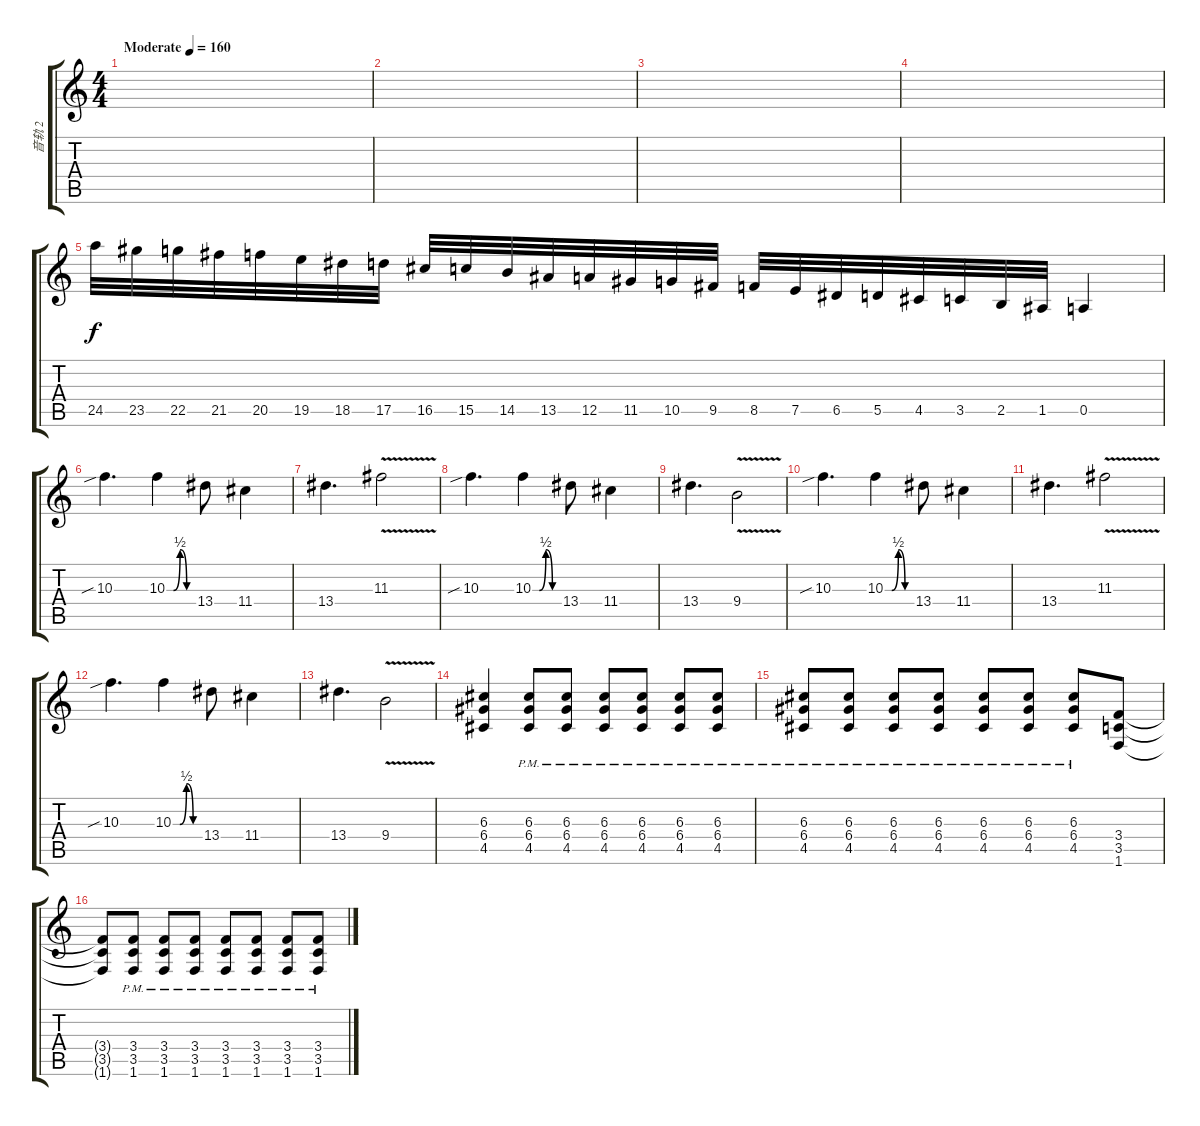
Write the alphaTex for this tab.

\track ("音轨 2" "音轨 2") {instrument distortionguitar}
\staff {score tabs}
\tuning (E4 B3 G3 D3 A2 E2) {hide}
\ts (4 4)
\tempo (160 "Moderate")
\clef g2
\ks c
|
|
|
|
24.5.32 23.5.32 22.5.32 21.5.32 20.5.32 19.5.32 18.5.32 17.5.32 16.5.32 15.5.32 14.5.32 13.5.32 12.5.32 11.5.32 10.5.32 9.5.32 8.5.32 7.5.32 6.5.32 5.5.32 4.5.32 3.5.32 2.5.32 1.5.32 0.5.4 |
10.3{sib}.4{d} 10.3{be (custom 0 0 15 0 30 2 45 0 60 0)}.4 13.4.8 11.4.4 |
13.4.4{d} 11.3{v}.2 |
10.3{sib}.4{d} 10.3{be (custom 0 0 15 0 30 2 45 0 60 0)}.4 13.4.8 11.4.4 |
13.4.4{d} 9.4{v}.2 |
10.3{sib}.4{d} 10.3{be (custom 0 0 15 0 30 2 45 0 60 0)}.4 13.4.8 11.4.4 |
13.4.4{d} 11.3{v}.2 |
10.3{sib}.4{d} 10.3{be (custom 0 0 15 0 30 2 45 0 60 0)}.4 13.4.8 11.4.4 |
13.4.4{d} 9.4{v}.2 |
(6.3 6.4 4.5).4 (6.3{pm} 6.4{pm} 4.5{pm}).8 (6.3{pm} 6.4{pm} 4.5{pm}).8 (6.3{pm} 6.4{pm} 4.5{pm}).8 (6.3{pm} 6.4{pm} 4.5{pm}).8 (6.3{pm} 6.4{pm} 4.5{pm}).8 (6.3{pm} 6.4{pm} 4.5{pm}).8 |
(6.3{pm} 6.4{pm} 4.5{pm}).8 (6.3{pm} 6.4{pm} 4.5{pm}).8 (6.3{pm} 6.4{pm} 4.5{pm}).8 (6.3{pm} 6.4{pm} 4.5{pm}).8 (6.3{pm} 6.4{pm} 4.5{pm}).8 (6.3{pm} 6.4{pm} 4.5{pm}).8 (6.3{pm} 6.4{pm} 4.5{pm}).8 (3.4 3.5 1.6).8 |
(3.4{t} 3.5{t} 1.6{t}).8 (3.4{pm} 3.5{pm} 1.6{pm}).8 (3.4{pm} 3.5{pm} 1.6{pm}).8 (3.4{pm} 3.5{pm} 1.6{pm}).8 (3.4{pm} 3.5{pm} 1.6{pm}).8 (3.4{pm} 3.5{pm} 1.6{pm}).8 (3.4{pm} 3.5{pm} 1.6{pm}).8 (3.4{pm} 3.5{pm} 1.6{pm}).8
